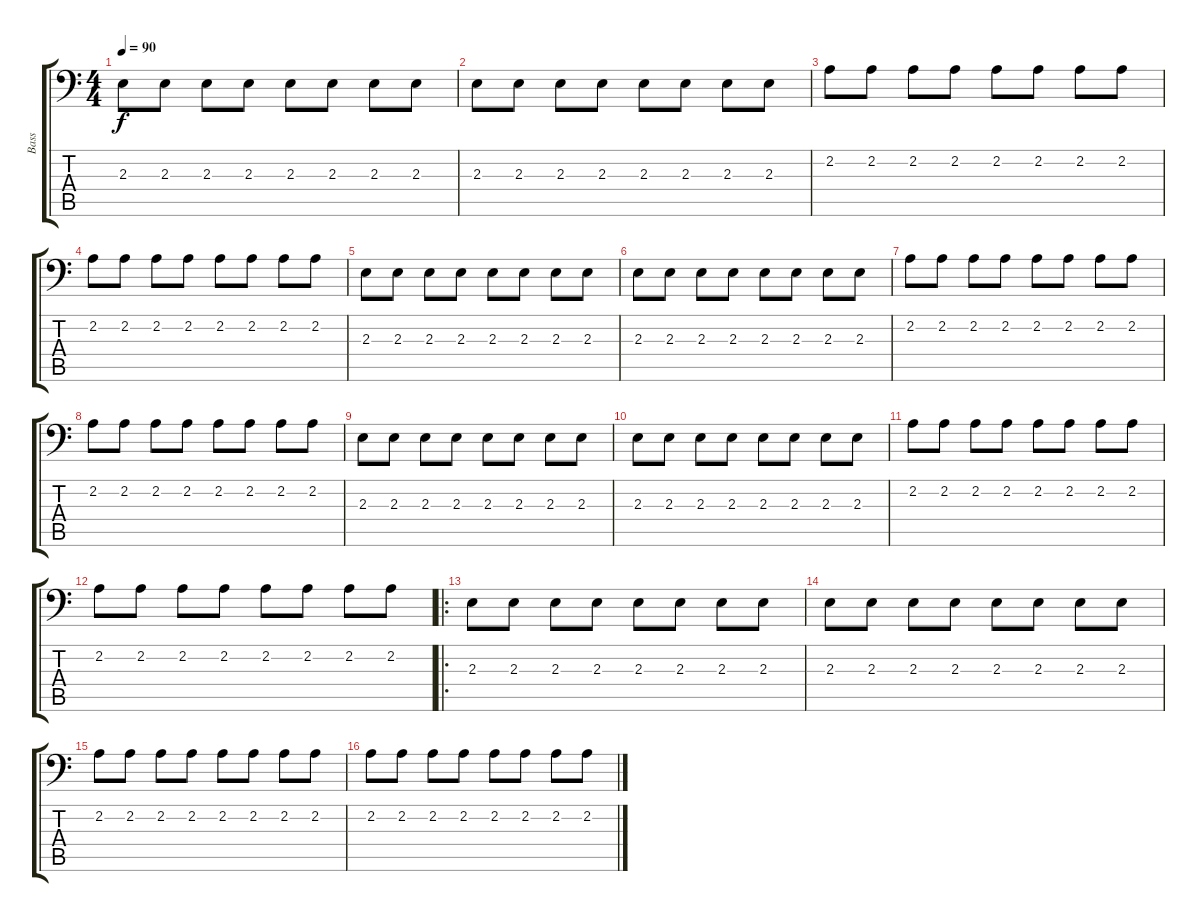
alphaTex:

\track ("Bass" "Bass") {instrument acousticbass}
\staff {score tabs}
\tuning (C3 G2 D2 A1 E1 B0) {hide}
\ts (4 4)
\tempo 90
\clef f4
\ks c
2.3.8{dy f instrument acousticbass} 2.3.8 2.3.8 2.3.8 2.3.8 2.3.8 2.3.8 2.3.8 |
2.3.8 2.3.8 2.3.8 2.3.8 2.3.8 2.3.8 2.3.8 2.3.8 |
2.2.8 2.2.8 2.2.8 2.2.8 2.2.8 2.2.8 2.2.8 2.2.8 |
2.2.8 2.2.8 2.2.8 2.2.8 2.2.8 2.2.8 2.2.8 2.2.8 |
2.3.8 2.3.8 2.3.8 2.3.8 2.3.8 2.3.8 2.3.8 2.3.8 |
2.3.8 2.3.8 2.3.8 2.3.8 2.3.8 2.3.8 2.3.8 2.3.8 |
2.2.8 2.2.8 2.2.8 2.2.8 2.2.8 2.2.8 2.2.8 2.2.8 |
2.2.8 2.2.8 2.2.8 2.2.8 2.2.8 2.2.8 2.2.8 2.2.8 |
2.3.8 2.3.8 2.3.8 2.3.8 2.3.8 2.3.8 2.3.8 2.3.8 |
2.3.8 2.3.8 2.3.8 2.3.8 2.3.8 2.3.8 2.3.8 2.3.8 |
2.2.8 2.2.8 2.2.8 2.2.8 2.2.8 2.2.8 2.2.8 2.2.8 |
2.2.8 2.2.8 2.2.8 2.2.8 2.2.8 2.2.8 2.2.8 2.2.8 |
\ro
2.3.8 2.3.8 2.3.8 2.3.8 2.3.8 2.3.8 2.3.8 2.3.8 |
2.3.8 2.3.8 2.3.8 2.3.8 2.3.8 2.3.8 2.3.8 2.3.8 |
2.2.8 2.2.8 2.2.8 2.2.8 2.2.8 2.2.8 2.2.8 2.2.8 |
2.2.8 2.2.8 2.2.8 2.2.8 2.2.8 2.2.8 2.2.8 2.2.8
